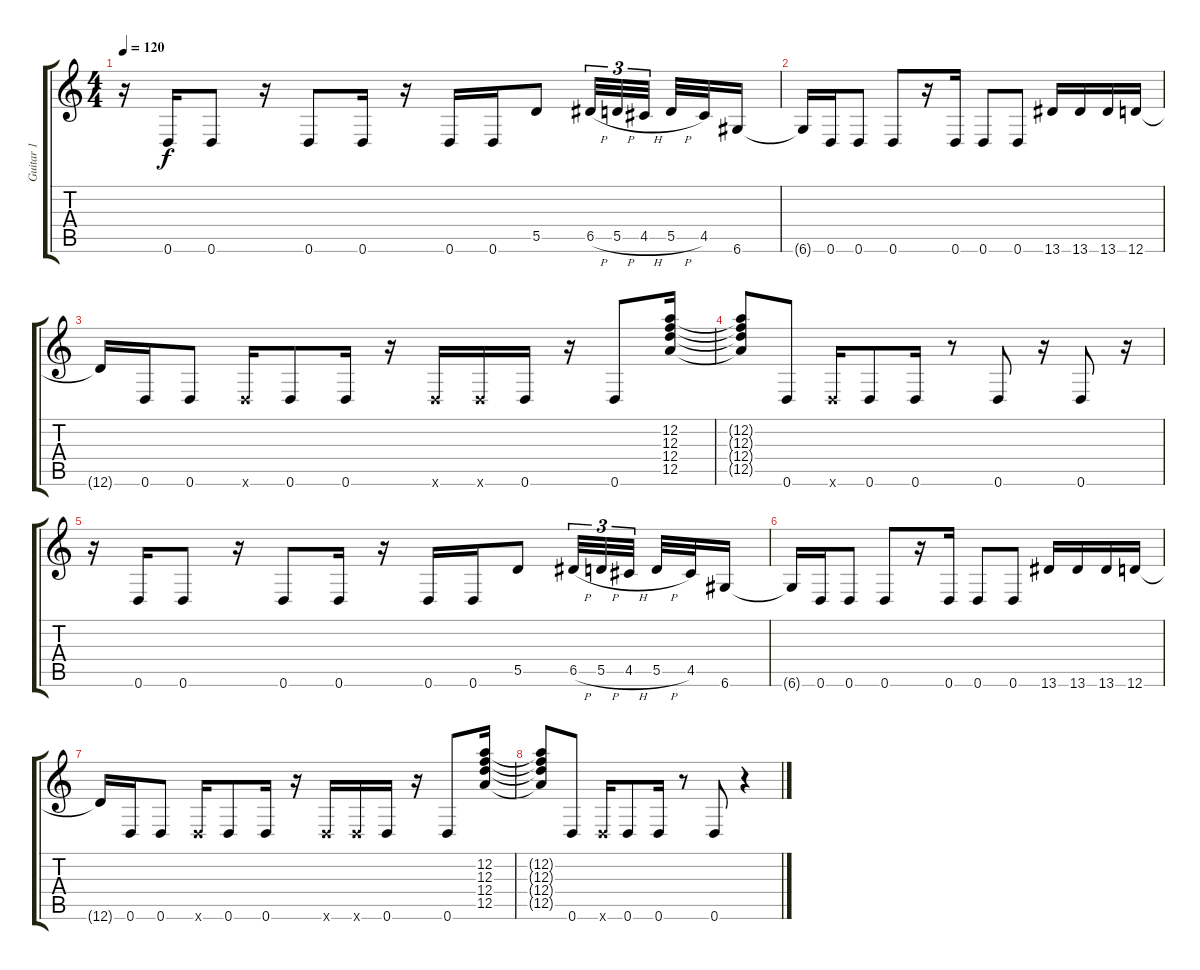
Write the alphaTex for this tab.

\track ("Guitar 1" "Guitar 1") {instrument distortionguitar}
\staff {score tabs}
\tuning (E4 A3 F3 D3 A2 D2) {hide}
\ts (4 4)
\tempo 120
\clef g2
\ks c
r.16{dy f} 0.6.16 0.6.8 r.16 0.6.8 0.6.16 r.16 0.6.16 0.6.16 5.5.8 6.5{h}.32{tu (3 2)} 5.5{h}.32{tu (3 2)} 4.5{h}.32{tu (3 2)} 5.5{h}.32 4.5.32 6.6.16 |
6.6{t}.16 0.6.16 0.6.8 0.6.8 r.16 0.6.16 0.6.8 0.6.8 13.6.16 13.6.16 13.6.16 12.6.16 |
12.6{t}.16 0.6.16 0.6.8 0.6{x}.16 0.6.8 0.6.16 r.16 0.6{x}.16 0.6{x}.16 0.6.16 r.16 0.6.8 (12.2 12.3 12.4 12.5).16 |
(12.2{t} 12.3{t} 12.4{t} 12.5{t}).8 0.6.8 0.6{x}.16 0.6.8 0.6.16 r.8 0.6.8 r.16 0.6.8 r.16 |
r.16 0.6.16 0.6.8 r.16 0.6.8 0.6.16 r.16 0.6.16 0.6.16 5.5.8 6.5{h}.32{tu (3 2)} 5.5{h}.32{tu (3 2)} 4.5{h}.32{tu (3 2)} 5.5{h}.32 4.5.32 6.6.16 |
6.6{t}.16 0.6.16 0.6.8 0.6.8 r.16 0.6.16 0.6.8 0.6.8 13.6.16 13.6.16 13.6.16 12.6.16 |
12.6{t}.16 0.6.16 0.6.8 0.6{x}.16 0.6.8 0.6.16 r.16 0.6{x}.16 0.6{x}.16 0.6.16 r.16 0.6.8 (12.2 12.3 12.4 12.5).16 |
(12.2{t} 12.3{t} 12.4{t} 12.5{t}).8 0.6.8 0.6{x}.16 0.6.8 0.6.16 r.8 0.6.8 r.4
